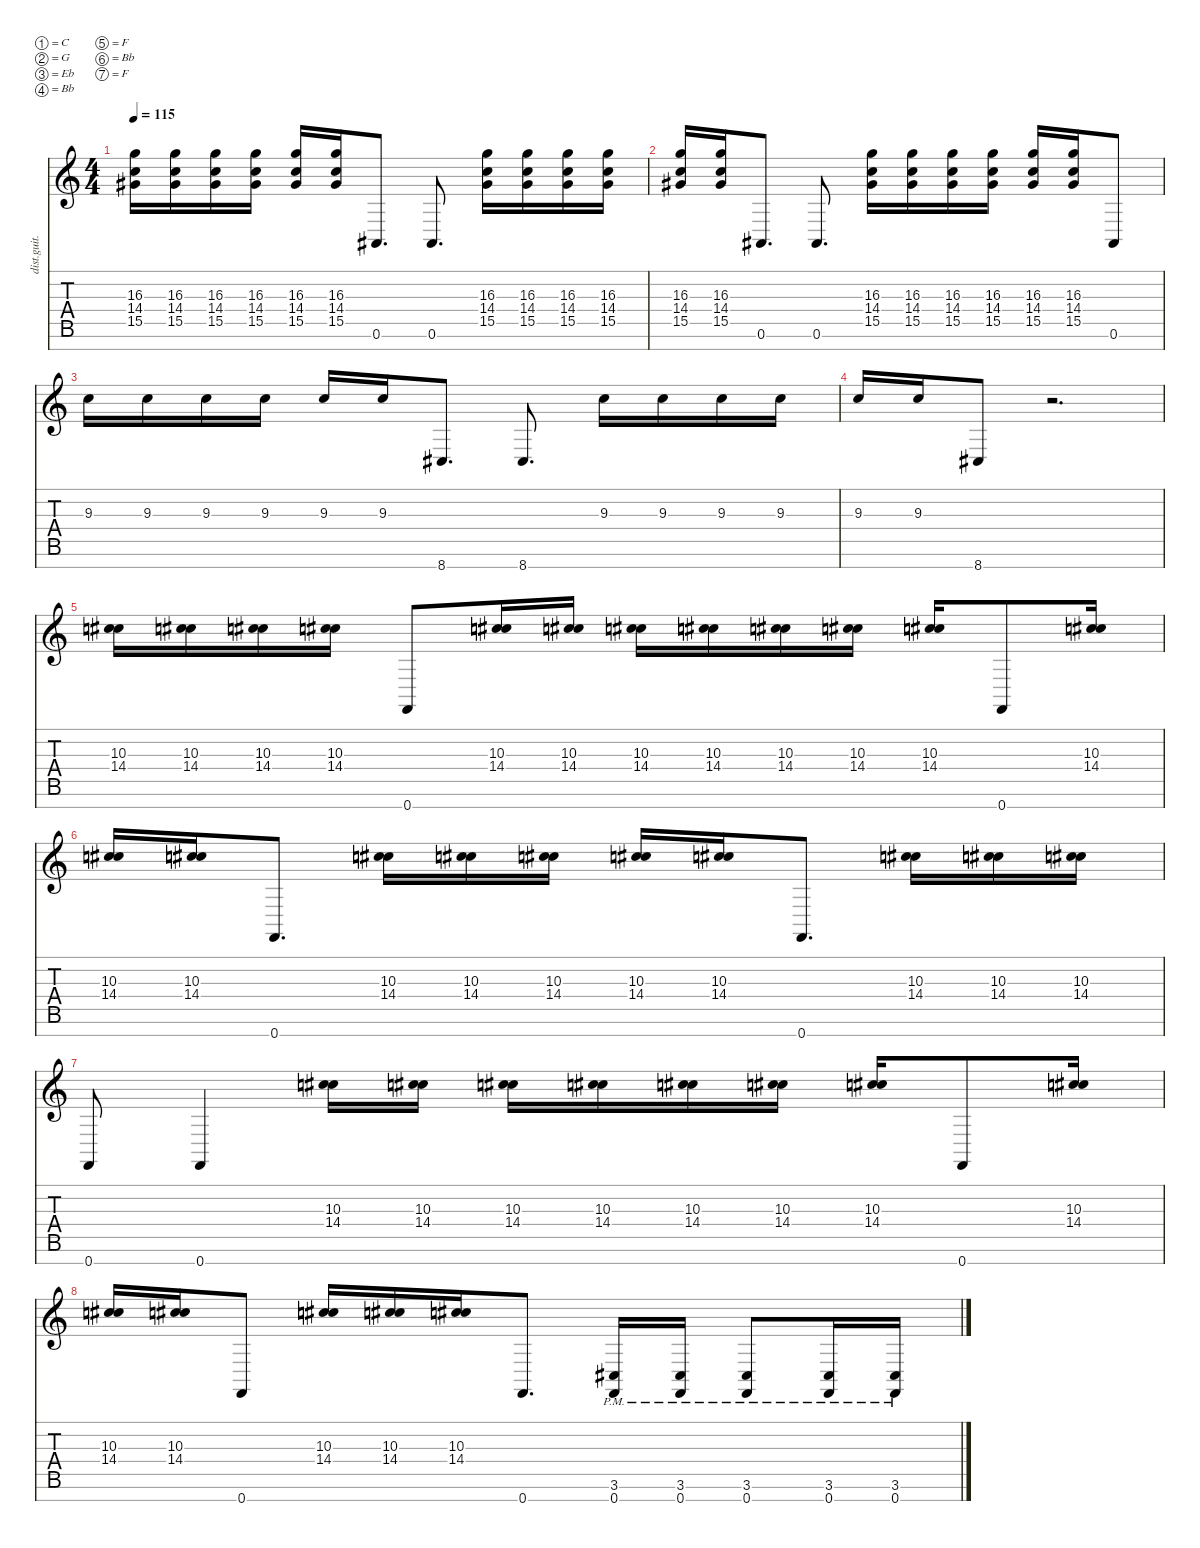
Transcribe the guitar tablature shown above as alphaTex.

\defaultSystemsLayout 4
\hideDynamics
\bracketExtendMode nobrackets
\track ("Rhythm " "dist.guit.") {instrument distortionguitar}
\staff {score tabs}
\tuning (C4 G3 Eb3 Bb2 F2 Bb1 F1)
\ts (4 4)
\tempo 115
\clef g2
\ks c
(16.3 14.4 15.5{acc #}).16{dy f} (16.3 14.4 15.5{acc #}).16 (16.3 14.4 15.5{acc #}).16 (16.3 14.4 15.5{acc #}).16 (16.3 14.4 15.5{acc #}).16 (16.3 14.4 15.5{acc #}).16 0.6{acc #}.8{d} 0.6{acc #}.8{d} (16.3 14.4 15.5{acc #}).16 (16.3 14.4 15.5{acc #}).16 (16.3 14.4 15.5{acc #}).16 (16.3 14.4 15.5{acc #}).16 |
(16.3 14.4 15.5{acc #}).16 (16.3 14.4 15.5{acc #}).16 0.6{acc #}.8{d} 0.6{acc #}.8{d} (16.3 14.4 15.5{acc #}).16 (16.3 14.4 15.5{acc #}).16 (16.3 14.4 15.5{acc #}).16 (16.3 14.4 15.5{acc #}).16 (16.3 14.4 15.5{acc #}).16 (16.3 14.4 15.5{acc #}).16 0.6{acc #}.8 |
9.3.16 9.3.16 9.3.16 9.3.16 9.3.16 9.3.16 8.7{acc #}.8{d} 8.7{acc #}.8{d} 9.3.16 9.3.16 9.3.16 9.3.16 |
9.3.16 9.3.16 8.7{acc #}.8 r.2{d} |
(10.3{acc #} 14.4).16 (10.3{acc #} 14.4).16 (10.3{acc #} 14.4).16 (10.3{acc #} 14.4).16 0.7.8 (10.3{acc #} 14.4).16 (10.3{acc #} 14.4).16 (10.3{acc #} 14.4).16 (10.3{acc #} 14.4).16 (10.3{acc #} 14.4).16 (10.3{acc #} 14.4).16 (10.3{acc #} 14.4).16 0.7.8 (10.3{acc #} 14.4).16 |
(10.3{acc #} 14.4).16 (10.3{acc #} 14.4).16 0.7.8{d} (10.3{acc #} 14.4).16 (10.3{acc #} 14.4).16 (10.3{acc #} 14.4).16 (10.3{acc #} 14.4).16 (10.3{acc #} 14.4).16 0.7.8{d} (10.3{acc #} 14.4).16 (10.3{acc #} 14.4).16 (10.3{acc #} 14.4).16 |
0.7.8 0.7.4 (10.3{acc #} 14.4).16 (10.3{acc #} 14.4).16 (10.3{acc #} 14.4).16 (10.3{acc #} 14.4).16 (10.3{acc #} 14.4).16 (10.3{acc #} 14.4).16 (10.3{acc #} 14.4).16 0.7.8 (10.3{acc #} 14.4).16 |
(10.3{acc #} 14.4).16 (10.3{acc #} 14.4).16 0.7.8 (10.3{acc #} 14.4).16 (10.3{acc #} 14.4).16 (10.3{acc #} 14.4).16 0.7.8{d} (3.6{pm acc #} 0.7{pm}).16 (3.6{pm acc #} 0.7{pm}).16 (3.6{pm acc #} 0.7{pm}).8 (3.6{pm acc #} 0.7{pm}).16 (3.6{pm acc #} 0.7{pm}).16
